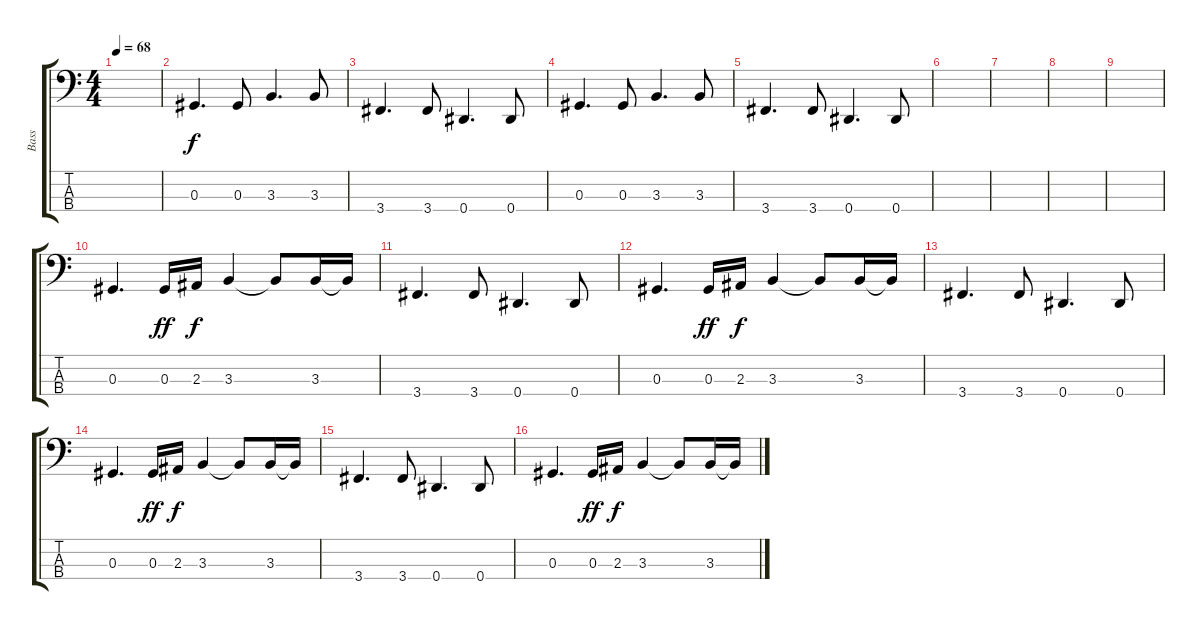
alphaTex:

\track ("Bass" "Bass") {instrument electricbassfinger}
\staff {score tabs}
\tuning (Gb2 Db2 Ab1 Eb1) {hide}
\ts (4 4)
\tempo 68
\clef f4
\ks c
|
0.3.4{d} 0.3.8 3.3.4{d} 3.3.8 |
3.4.4{d} 3.4.8 0.4.4{d} 0.4.8 |
0.3.4{d} 0.3.8 3.3.4{d} 3.3.8 |
3.4.4{d} 3.4.8 0.4.4{d} 0.4.8 |
|
|
|
|
0.3.4{d} 0.3.16{dy ff} 2.3.16{dy f} 3.3.4 3.3{t}.8 3.3.16 3.3{t}.16 |
3.4.4{d} 3.4.8 0.4.4{d} 0.4.8 |
0.3.4{d} 0.3.16{dy ff} 2.3.16{dy f} 3.3.4 3.3{t}.8 3.3.16 3.3{t}.16 |
3.4.4{d} 3.4.8 0.4.4{d} 0.4.8 |
0.3.4{d} 0.3.16{dy ff} 2.3.16{dy f} 3.3.4 3.3{t}.8 3.3.16 3.3{t}.16 |
3.4.4{d} 3.4.8 0.4.4{d} 0.4.8 |
0.3.4{d} 0.3.16{dy ff} 2.3.16{dy f} 3.3.4 3.3{t}.8 3.3.16 3.3{t}.16
